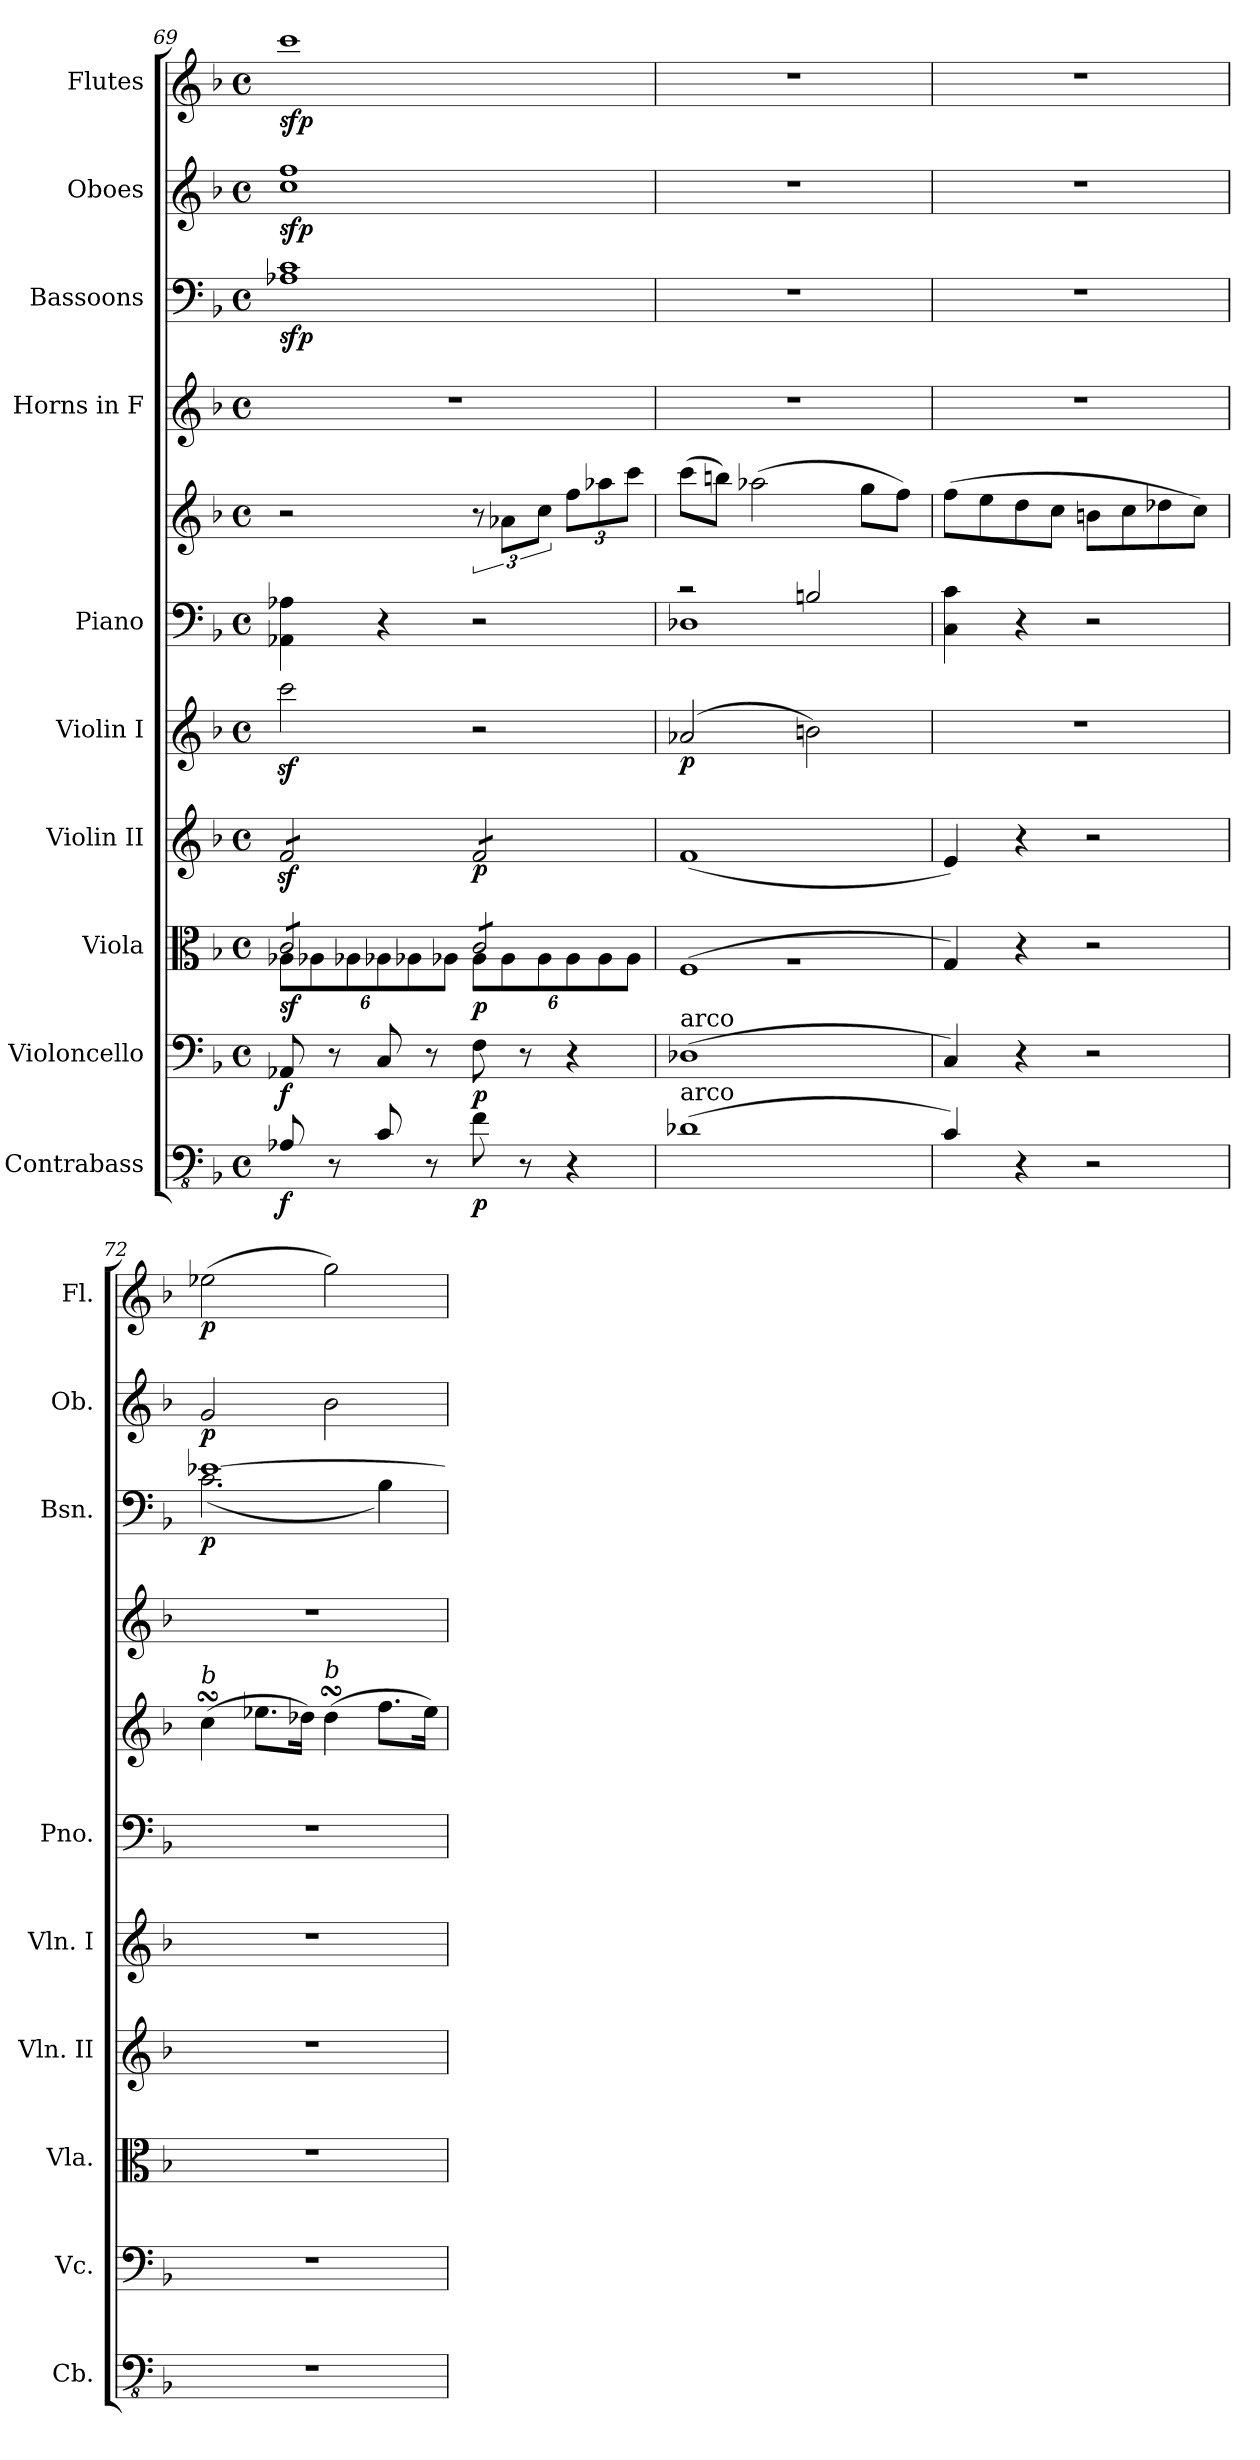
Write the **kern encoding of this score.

**kern	**dynam	**kern	**dynam	**kern	**dynam	**kern	**dynam	**kern	**dynam	**kern	**kern	**kern	**kern	**dynam	**kern	**dynam	**kern	**dynam
*part10	*part10	*part9	*part9	*part8	*part8	*part7	*part7	*part6	*part6	*part5	*part5	*part4	*part3	*part3	*part2	*part2	*part1	*part1
*staff11	*staff11	*staff10	*staff10	*staff9	*staff9	*staff8	*staff8	*staff7	*staff7	*staff6	*staff5	*staff4	*staff3	*staff3	*staff2	*staff2	*staff1	*staff1
*I"Contrabass	*	*I"Violoncello	*	*I"Viola	*	*I"Violin II	*	*I"Violin I	*	*I"Piano	*	*I"Horns in F	*I"Bassoons	*	*I"Oboes	*	*I"Flutes	*
*I'Cb.	*	*I'Vc.	*	*I'Vla.	*	*I'Vln. II	*	*I'Vln. I	*	*I'Pno.	*	*	*I'Bsn.	*	*I'Ob.	*	*I'Fl.	*
!!LO:PB:g=z
*clefFv4	*	*clefF4	*	*clefC3	*	*clefG2	*	*clefG2	*	*clefF4	*clefG2	*clefG2	*clefF4	*	*clefG2	*	*clefG2	*
*ITrd7c12	*	*	*	*	*	*	*	*	*	*	*	*ITrd4c7	*	*	*	*	*	*
*k[b-]	*	*k[b-]	*	*k[b-]	*	*k[b-]	*	*k[b-]	*	*k[b-]	*k[b-]	*k[b-e-]	*k[b-]	*	*k[b-]	*	*k[b-]	*
*M4/4	*	*M4/4	*	*M4/4	*	*M4/4	*	*M4/4	*	*M4/4	*M4/4	*M4/4	*M4/4	*	*M4/4	*	*M4/4	*
*met(c)	*	*met(c)	*	*met(c)	*	*met(c)	*	*met(c)	*	*met(c)	*met(c)	*met(c)	*met(c)	*	*met(c)	*	*met(c)	*
=69	=69	=69	=69	=69	=69	=69	=69	=69	=69	=69	=69	=69	=69	=69	=69	=69	=69	=69
*	*	*	*	*^	*	*	*	*	*	*	*	*	*^	*	*^	*	*	*
!	!LO:DY:b	!	!LO:DY:b	!	!	!LO:DY:b	!	!	!	!	!	!	!	!	!	!LO:DY:b	!	!	!LO:DY:b	!	!LO:DY:b
*	*	*	*	*tremolo	*	*	*	*	*	*	*	*	*	*	*	*	*	*	*	*	*
*	*	*	*	*	*	*	*tremolo	*	*	*	*	*	*	*	*	*	*	*	*	*	*
8AAA-X/	f	8AA-X/	f	12c/L	12A-X\L	sf	12fz</L	.	2cccz<\	.	4AA-X\ 4A-X\	2r	1r	1c	1A-X	sfp	1ff	1cc	sfp	1ccc	sfp
.	.	.	.	12c/	12A-X\	.	12fz</	.	.	.	.	.	.	.	.	.	.	.	.	.	.
8r	.	8r	.	.	.	.	.	.	.	.	.	.	.	.	.	.	.	.	.	.	.
.	.	.	.	12c/	12A-X\	.	12fz</	.	.	.	.	.	.	.	.	.	.	.	.	.	.
8CC/	.	8C/	.	12c/	12A-X\	.	12fz</	.	.	.	4r	.	.	.	.	.	.	.	.	.	.
.	.	.	.	12c/	12A-X\	.	12fz</	.	.	.	.	.	.	.	.	.	.	.	.	.	.
8r	.	8r	.	.	.	.	.	.	.	.	.	.	.	.	.	.	.	.	.	.	.
.	.	.	.	12c/J	12A-X\J	.	12fz</J	.	.	.	.	.	.	.	.	.	.	.	.	.	.
!	!LO:DY:b	!	!LO:DY:b	!	!	!LO:DY:b	!	!LO:DY:b	!	!	!	!	!	!	!	!	!	!	!	!	!
8FF\	p	8F\	p	12c/L	12A-\L	p	12f/L	p	2r	.	2r	12r	.	.	.	.	.	.	.	.	.
.	.	.	.	12c/	12A-\	.	12f/	.	.	.	.	12a-X\L	.	.	.	.	.	.	.	.	.
8r	.	8r	.	.	.	.	.	.	.	.	.	.	.	.	.	.	.	.	.	.	.
.	.	.	.	12c/	12A-\	.	12f/	.	.	.	.	12cc\J	.	.	.	.	.	.	.	.	.
*	*	*	*	*	*	*	*	*	*	*	*	*Xbrackettup	*	*	*	*	*	*	*	*	*
4r	.	4r	.	12c/	12A-\	.	12f/	.	.	.	.	12ff\L	.	.	.	.	.	.	.	.	.
.	.	.	.	12c/	12A-\	.	12f/	.	.	.	.	12aa-X\	.	.	.	.	.	.	.	.	.
.	.	.	.	12c/J	12A-\J	.	12f/J	.	.	.	.	12ccc\J	.	.	.	.	.	.	.	.	.
*	*	*	*	*	*	*	*Xtremolo	*	*	*	*	*	*	*	*	*	*	*	*	*	*
*	*	*	*	*Xtremolo	*	*	*	*	*	*	*	*	*	*	*	*	*	*	*	*	*
*	*	*	*	*	*	*	*	*	*	*	*	*	*	*v	*v	*	*	*	*	*	*
*	*	*	*	*	*	*	*	*	*	*	*	*	*	*	*	*v	*v	*	*	*
=70	=70	=70	=70	=70	=70	=70	=70	=70	=70	=70	=70	=70	=70	=70	=70	=70	=70	=70	=70
*	*	*	*	*	*	*	*	*	*	*	*^	*	*	*	*	*	*	*	*
!	!	!LO:TX:a:t=arco	!	!	!	!	!	!	!	!	!	!	!	!	!	!	!	!	!	!
!LO:TX:a:t=arco	!	!	!	!	!	!	!	!	!	!	!	!	!	!	!	!	!	!	!	!
!	!	!	!	!	!	!	!	!	!	!LO:DY:b	!	!	!	!	!	!	!	!	!	!
(1DD-X	.	(1D-X	.	(1F	1rA	.	(1f	.	(2a-X/	p	2r	1D-X	(8ccc\L	1r	1r	.	1r	.	1r	.
.	.	.	.	.	.	.	.	.	.	.	.	.	8bbn\J)	.	.	.	.	.	.	.
.	.	.	.	.	.	.	.	.	.	.	.	.	(2aa-X\	.	.	.	.	.	.	.
.	.	.	.	.	.	.	.	.	2bn\)	.	2Bn/	.	.	.	.	.	.	.	.	.
.	.	.	.	.	.	.	.	.	.	.	.	.	8gg\L	.	.	.	.	.	.	.
.	.	.	.	.	.	.	.	.	.	.	.	.	8ff\J)	.	.	.	.	.	.	.
*	*	*	*	*v	*v	*	*	*	*	*	*v	*v	*	*	*	*	*	*	*	*
=71	=71	=71	=71	=71	=71	=71	=71	=71	=71	=71	=71	=71	=71	=71	=71	=71	=71	=71
4CC/)	.	4C/)	.	4G/)	.	4e/)	.	1r	.	4C\ 4c\	(8ff\L	1r	1r	.	1r	.	1r	.
.	.	.	.	.	.	.	.	.	.	.	8ee\	.	.	.	.	.	.	.
4r	.	4r	.	4r	.	4r	.	.	.	4r	8dd\	.	.	.	.	.	.	.
.	.	.	.	.	.	.	.	.	.	.	8cc\J	.	.	.	.	.	.	.
2r	.	2r	.	2r	.	2r	.	.	.	2r	8bn\L	.	.	.	.	.	.	.
.	.	.	.	.	.	.	.	.	.	.	8cc\	.	.	.	.	.	.	.
.	.	.	.	.	.	.	.	.	.	.	8dd-X\	.	.	.	.	.	.	.
.	.	.	.	.	.	.	.	.	.	.	8cc\J)	.	.	.	.	.	.	.
=72	=72	=72	=72	=72	=72	=72	=72	=72	=72	=72	=72	=72	=72	=72	=72	=72	=72	=72
*	*	*	*	*	*	*	*	*	*	*	*	*	*^	*	*	*	*	*
!	!	!	!	!	!	!	!	!	!	!	!LO:TX:a:i:t=b	!	!	!	!	!	!	!	!
!	!	!	!	!	!	!	!	!	!	!	!	!	!	!	!LO:DY:b	!	!LO:DY:b	!	!LO:DY:b
1r	.	1r	.	1r	.	1r	.	1r	.	1r	(4ccsSSS\	1r	[1e-X	(2.c\	p	2g/	p	(2ee-X\	p
.	.	.	.	.	.	.	.	.	.	.	8.ee-X\L	.	.	.	.	.	.	.	.
.	.	.	.	.	.	.	.	.	.	.	16dd-X\Jk)	.	.	.	.	.	.	.	.
!	!	!	!	!	!	!	!	!	!	!	!LO:TX:a:i:t=b	!	!	!	!	!	!	!	!
.	.	.	.	.	.	.	.	.	.	.	(4dd-sSSs\	.	.	.	.	2b-\	.	2gg\)	.
.	.	.	.	.	.	.	.	.	.	.	8.ff\L	.	.	4B-\)	.	.	.	.	.
.	.	.	.	.	.	.	.	.	.	.	16ee-\Jk)	.	.	.	.	.	.	.	.
*	*	*	*	*	*	*	*	*	*	*	*	*	*v	*v	*	*	*	*	*
=	=	=	=	=	=	=	=	=	=	=	=	=	=	=	=	=	=	=
*-	*-	*-	*-	*-	*-	*-	*-	*-	*-	*-	*-	*-	*-	*-	*-	*-	*-	*-
